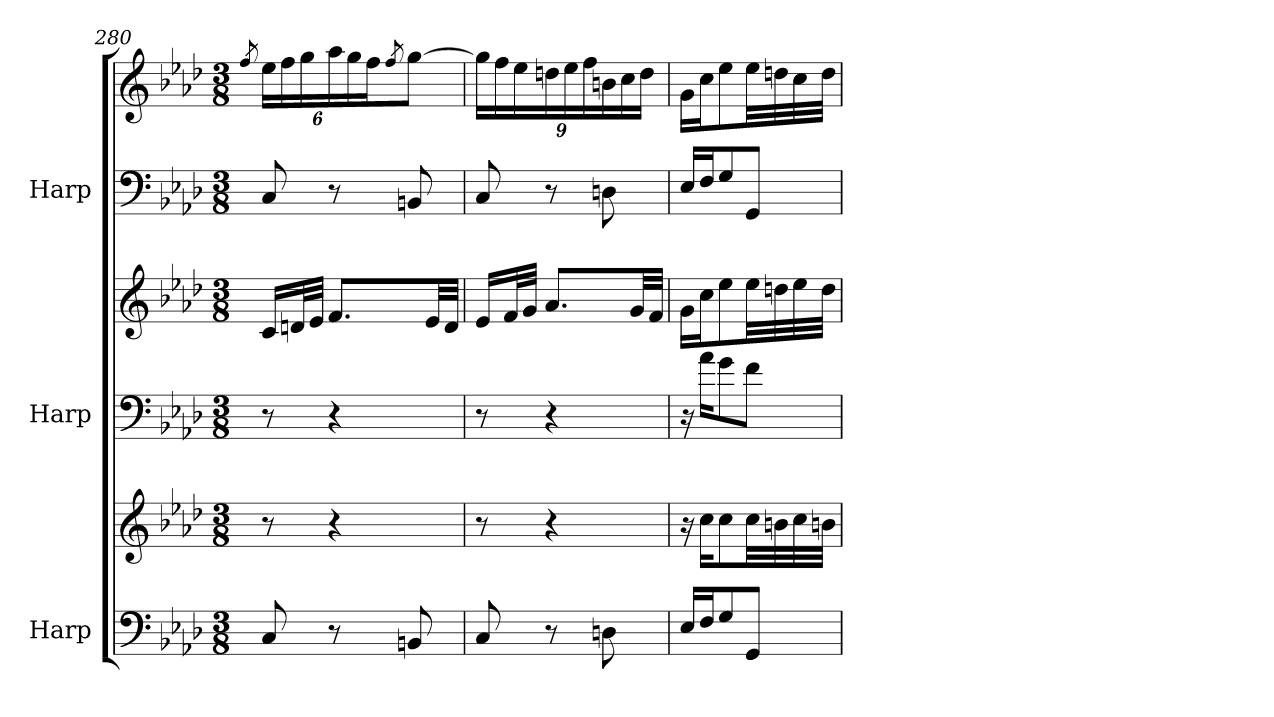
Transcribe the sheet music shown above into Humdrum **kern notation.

**kern	**kern	**kern	**kern	**kern	**kern
*part3	*part3	*part2	*part2	*part1	*part1
*staff6	*staff5	*staff4	*staff3	*staff2	*staff1
*I"Harp	*	*I"Harp	*	*I"Harp	*
*I'Hp	*	*I'Hp	*	*I'Hp	*
*clefF4	*clefG2	*clefF4	*clefG2	*clefF4	*clefG2
*k[b-e-a-d-]	*k[b-e-a-d-]	*k[b-e-a-d-]	*k[b-e-a-d-]	*k[b-e-a-d-]	*k[b-e-a-d-]
*M3/8	*M3/8	*M3/8	*M3/8	*M3/8	*M3/8
=280	=280	=280	=280	=280	=280
.	.	.	.	.	8qff/
*	*	*	*	*	*Xbrackettup
8C/	8r	8r	16c/LL	8C/	24ee-\LL
.	.	.	.	.	24ff\
.	.	.	32dn/L	.	.
.	.	.	.	.	24gg\
.	.	.	32e-/JJJ	.	.
8r	4r	4r	8.f/L	8r	24aa-\
.	.	.	.	.	24gg\
.	.	.	.	.	24ff\J
.	.	.	.	.	8qff/
8BBn/	.	.	.	8BBn/	[8gg\J
.	.	.	32e-/LL	.	.
.	.	.	32d/JJJ	.	.
!!LO:PB:g=z
=281	=281	=281	=281	=281	=281
8C/	8r	8r	16e-/LL	8C/	24gg\LL]
.	.	.	.	.	24ff\
.	.	.	32f/L	.	.
.	.	.	.	.	24ee-\
.	.	.	32g/JJJ	.	.
8r	4r	4r	8.a-/L	8r	24ddn\
.	.	.	.	.	24ee-\
.	.	.	.	.	24ff\
8Dn\	.	.	.	8Dn\	24bn\
.	.	.	.	.	24cc\
.	.	.	32g/LL	.	.
.	.	.	.	.	24dd\JJ
.	.	.	32f/JJJ	.	.
=282	=282	=282	=282	=282	=282
16E-/LL	16r	16r	16g\LL	16E-/LL	16g\LL
16F/J	16cc\KL	16a-\KL	16cc\J	16F/J	16cc\J
8G/	8cc\	8g\	8ee-\	8G/	8ee-\
8GG/J	32cc\LL	8f\J	32ee-\LL	8GG/J	32ee-\LL
.	32bn\	.	32ddn\	.	32ddn\
.	32cc\	.	32ee-\	.	32cc\
.	32bn\JJJ	.	32dd\JJJ	.	32dd\JJJ
=	=	=	=	=	=
*-	*-	*-	*-	*-	*-
